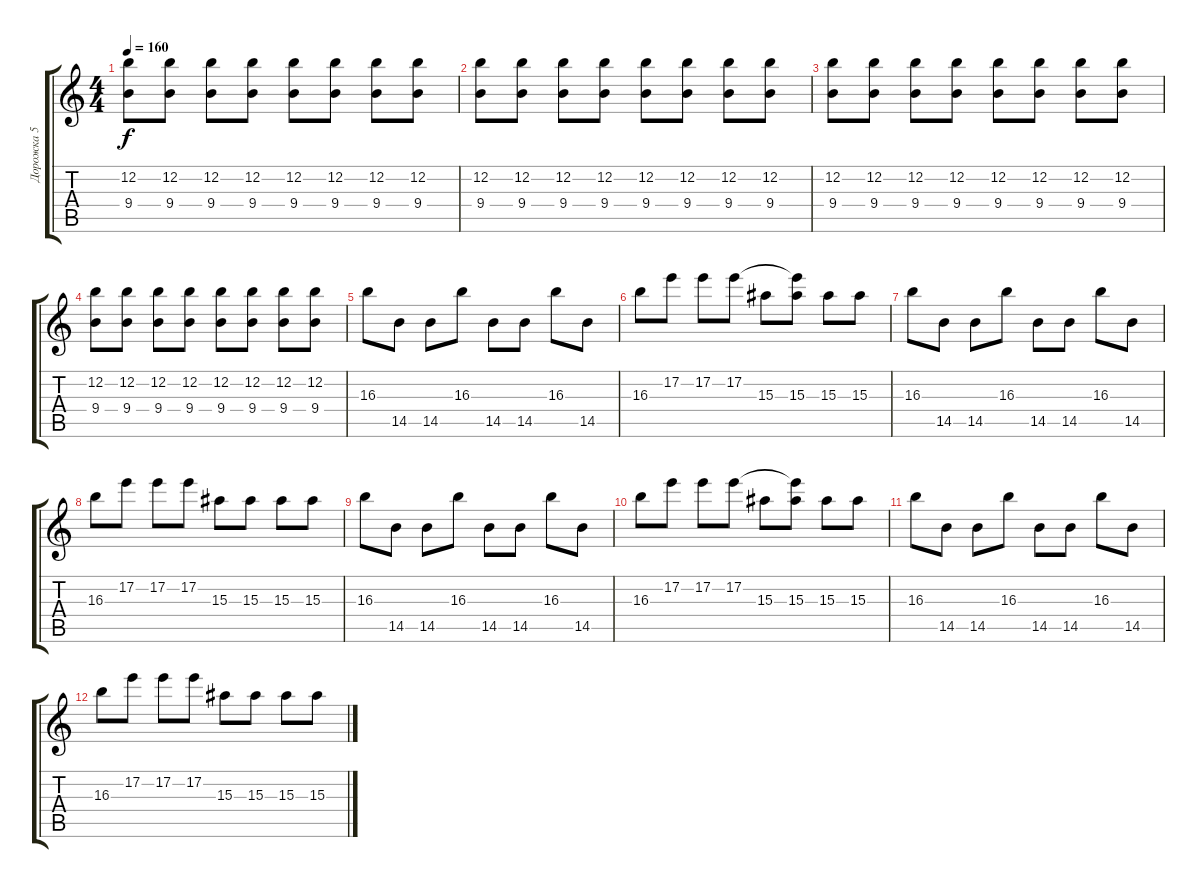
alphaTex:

\track ("Дорожка 5" "Дорожка 5") {instrument overdrivenguitar}
\staff {score tabs}
\tuning (E4 B3 G3 D3 A2 B1) {hide}
\ts (4 4)
\tempo 160
\clef g2
\ks c
(12.2 9.4).8{dy f} (12.2 9.4).8 (12.2 9.4).8 (12.2 9.4).8 (12.2 9.4).8 (12.2 9.4).8 (12.2 9.4).8 (12.2 9.4).8 |
(12.2 9.4).8 (12.2 9.4).8 (12.2 9.4).8 (12.2 9.4).8 (12.2 9.4).8 (12.2 9.4).8 (12.2 9.4).8 (12.2 9.4).8 |
(12.2 9.4).8 (12.2 9.4).8 (12.2 9.4).8 (12.2 9.4).8 (12.2 9.4).8 (12.2 9.4).8 (12.2 9.4).8 (12.2 9.4).8 |
(12.2 9.4).8 (12.2 9.4).8 (12.2 9.4).8 (12.2 9.4).8 (12.2 9.4).8 (12.2 9.4).8 (12.2 9.4).8 (12.2 9.4).8 |
16.3.8 14.5.8 14.5.8 16.3.8 14.5.8 14.5.8 16.3.8 14.5.8 |
16.3.8 17.2.8 17.2.8 17.2.8 15.3.8 (17.2{t} 15.3).8 15.3.8 15.3.8 |
16.3.8 14.5.8 14.5.8 16.3.8 14.5.8 14.5.8 16.3.8 14.5.8 |
16.3.8 17.2.8 17.2.8 17.2.8 15.3.8 15.3.8 15.3.8 15.3.8 |
16.3.8 14.5.8 14.5.8 16.3.8 14.5.8 14.5.8 16.3.8 14.5.8 |
16.3.8 17.2.8 17.2.8 17.2.8 15.3.8 (17.2{t} 15.3).8 15.3.8 15.3.8 |
16.3.8 14.5.8 14.5.8 16.3.8 14.5.8 14.5.8 16.3.8 14.5.8 |
16.3.8 17.2.8 17.2.8 17.2.8 15.3.8 15.3.8 15.3.8 15.3.8
